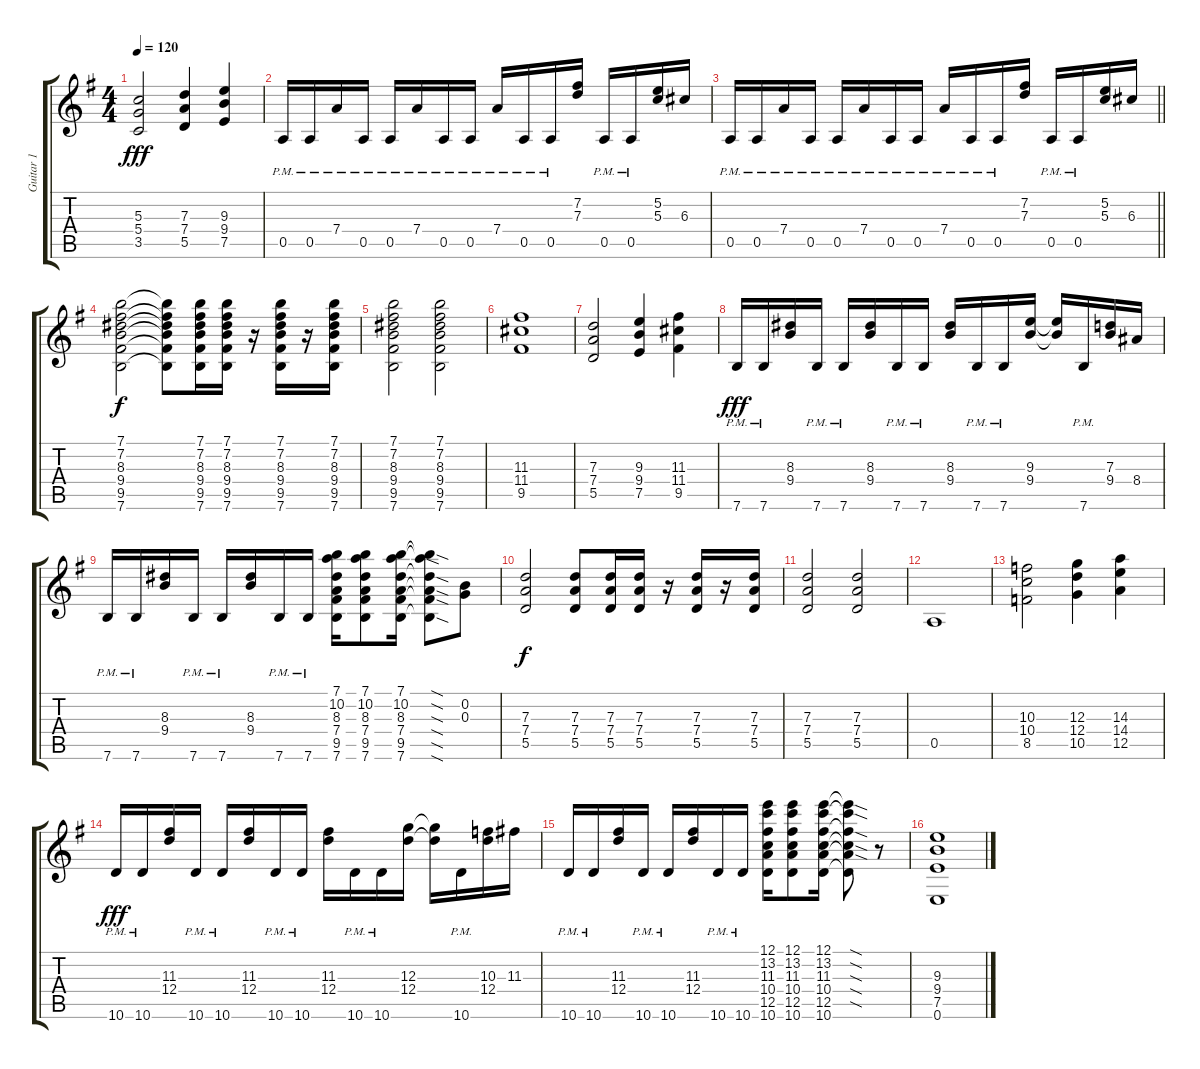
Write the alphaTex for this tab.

\track ("Guitar 1" "Guitar 1") {instrument distortionguitar}
\staff {score tabs}
\tuning (E4 B3 G3 D3 A2 E2) {hide}
\ts (4 4)
\tempo 120
\clef g2
\ks g
(5.3 5.4 3.5).2{dy fff} (7.3 7.4 5.5).4 (9.3 9.4 7.5).4 |
0.5{pm}.16 0.5{pm}.16 7.4{pm}.16 0.5{pm}.16 0.5{pm}.16 7.4{pm}.16 0.5{pm}.16 0.5{pm}.16 7.4{pm}.16 0.5{pm}.16 0.5{pm}.16 (7.2 7.3).16 0.5{pm}.16 0.5{pm}.16 (5.2 5.3).16 6.3.16 |
\barLineRight lightlight
0.5{pm}.16 0.5{pm}.16 7.4{pm}.16 0.5{pm}.16 0.5{pm}.16 7.4{pm}.16 0.5{pm}.16 0.5{pm}.16 7.4{pm}.16 0.5{pm}.16 0.5{pm}.16 (7.2 7.3).16 0.5{pm}.16 0.5{pm}.16 (5.2 5.3).16 6.3.16 |
(7.1 7.2 8.3 9.4 9.5 7.6).2{dy f} (7.1{t} 7.2{t} 8.3{t} 9.4{t} 9.5{t} 7.6{t}).8 (7.1 7.2 8.3 9.4 9.5 7.6).16 (7.1 7.2 8.3 9.4 9.5 7.6).16 r.16 (7.1 7.2 8.3 9.4 9.5 7.6).16 r.16 (7.1 7.2 8.3 9.4 9.5 7.6).16 |
(7.1 7.2 8.3 9.4 9.5 7.6).2 (7.1 7.2 8.3 9.4 9.5 7.6).2 |
(11.3 11.4 9.5).1 |
(7.3 7.4 5.5).2 (9.3 9.4 7.5).4 (11.3 11.4 9.5).4 |
7.6{pm}.16{dy fff} 7.6{pm}.16 (8.3 9.4).16 7.6{pm}.16 7.6{pm}.16 (8.3 9.4).16 7.6{pm}.16 7.6{pm}.16 (8.3 9.4).16 7.6{pm}.16 7.6{pm}.16 (9.3 9.4).16 (9.3{t} 9.4{t}).16 7.6{pm}.16 (7.3 9.4).16 8.4.16 |
7.6{pm}.16 7.6{pm}.16 (8.3 9.4).16 7.6{pm}.16 7.6{pm}.16 (8.3 9.4).16 7.6{pm}.16 7.6{pm}.16 (7.1 10.2 8.3 7.4 9.5 7.6).16 (7.1 10.2 8.3 7.4 9.5 7.6).8 (7.1 10.2 8.3 7.4 9.5 7.6).16 (7.1{sod t} 10.2{sod t} 8.3{sod t} 7.4{sod t} 9.5{sod t} 7.6{sod t}).8 (0.2 0.3).8 |
(7.3 7.4 5.5).2{dy f} (7.3 7.4 5.5).8 (7.3 7.4 5.5).16 (7.3 7.4 5.5).16 r.16 (7.3 7.4 5.5).16 r.16 (7.3 7.4 5.5).16 |
(7.3 7.4 5.5).2 (7.3 7.4 5.5).2 |
0.5.1 |
(10.3 10.4 8.5).2 (12.3 12.4 10.5).4 (14.3 14.4 12.5).4 |
10.6{pm}.16{dy fff} 10.6{pm}.16 (11.3 12.4).16 10.6{pm}.16 10.6{pm}.16 (11.3 12.4).16 10.6{pm}.16 10.6{pm}.16 (11.3 12.4).16 10.6{pm}.16 10.6{pm}.16 (12.3 12.4).16 (12.3{t} 12.4{t}).16 10.6{pm}.16 (10.3 12.4).16 11.3.16 |
10.6{pm}.16 10.6{pm}.16 (11.3 12.4).16 10.6{pm}.16 10.6{pm}.16 (11.3 12.4).16 10.6{pm}.16 10.6{pm}.16 (12.1 13.2 11.3 10.4 12.5 10.6).16 (12.1 13.2 11.3 10.4 12.5 10.6).8 (12.1 13.2 11.3 10.4 12.5 10.6).16 (12.1{sod t} 13.2{sod t} 11.3{sod t} 10.4{sod t} 12.5{sod t} 10.6{t}).8 r.8 |
(9.3 9.4 7.5 0.6).1
